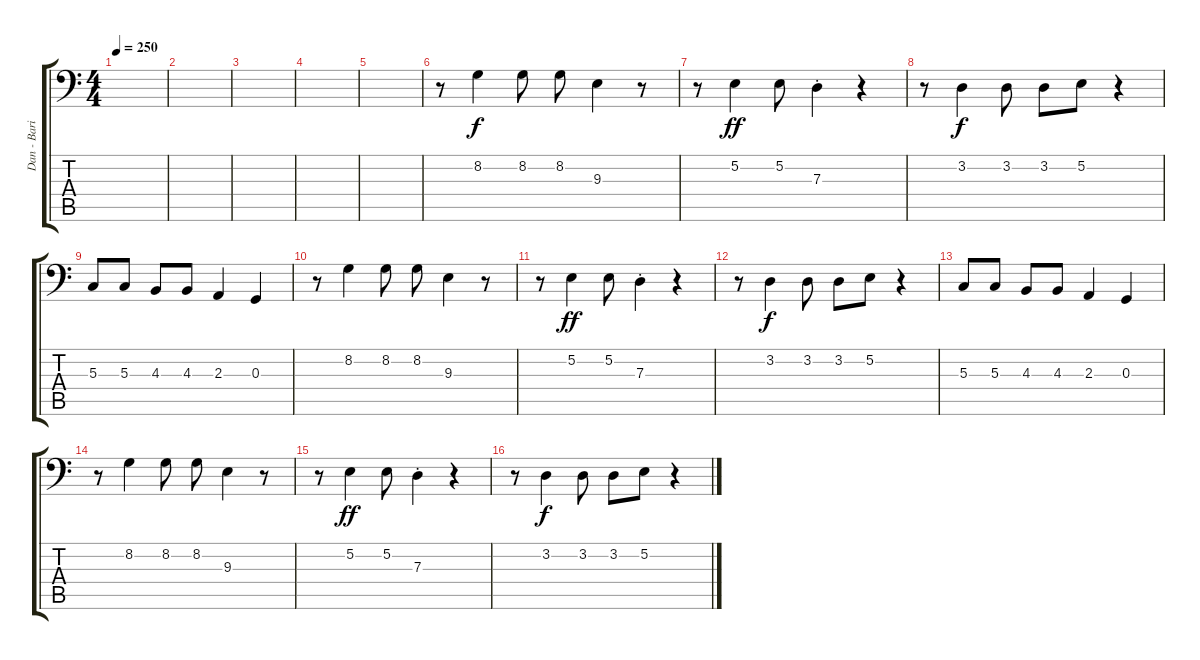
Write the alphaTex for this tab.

\track ("Dan - Bari Sax" "Dan - Bari") {instrument baritonesax}
\staff {score tabs}
\tuning (E3 B2 G2 D2 A1 E1) {hide}
\ts (4 4)
\tempo 250
\clef f4
\ks c
|
|
|
|
|
r.8 8.2.4 8.2.8 8.2.8 9.3.4 r.8 |
r.8 5.2.4{dy ff} 5.2.8 7.3{st}.4 r.4 |
r.8 3.2.4{dy f} 3.2.8 3.2.8 5.2.8 r.4 |
5.3.8 5.3.8 4.3.8 4.3.8 2.3.4 0.3.4 |
r.8 8.2.4 8.2.8 8.2.8 9.3.4 r.8 |
r.8 5.2.4{dy ff} 5.2.8 7.3{st}.4 r.4 |
r.8 3.2.4{dy f} 3.2.8 3.2.8 5.2.8 r.4 |
5.3.8 5.3.8 4.3.8 4.3.8 2.3.4 0.3.4 |
r.8 8.2.4 8.2.8 8.2.8 9.3.4 r.8 |
r.8 5.2.4{dy ff} 5.2.8 7.3{st}.4 r.4 |
r.8 3.2.4{dy f} 3.2.8 3.2.8 5.2.8 r.4
